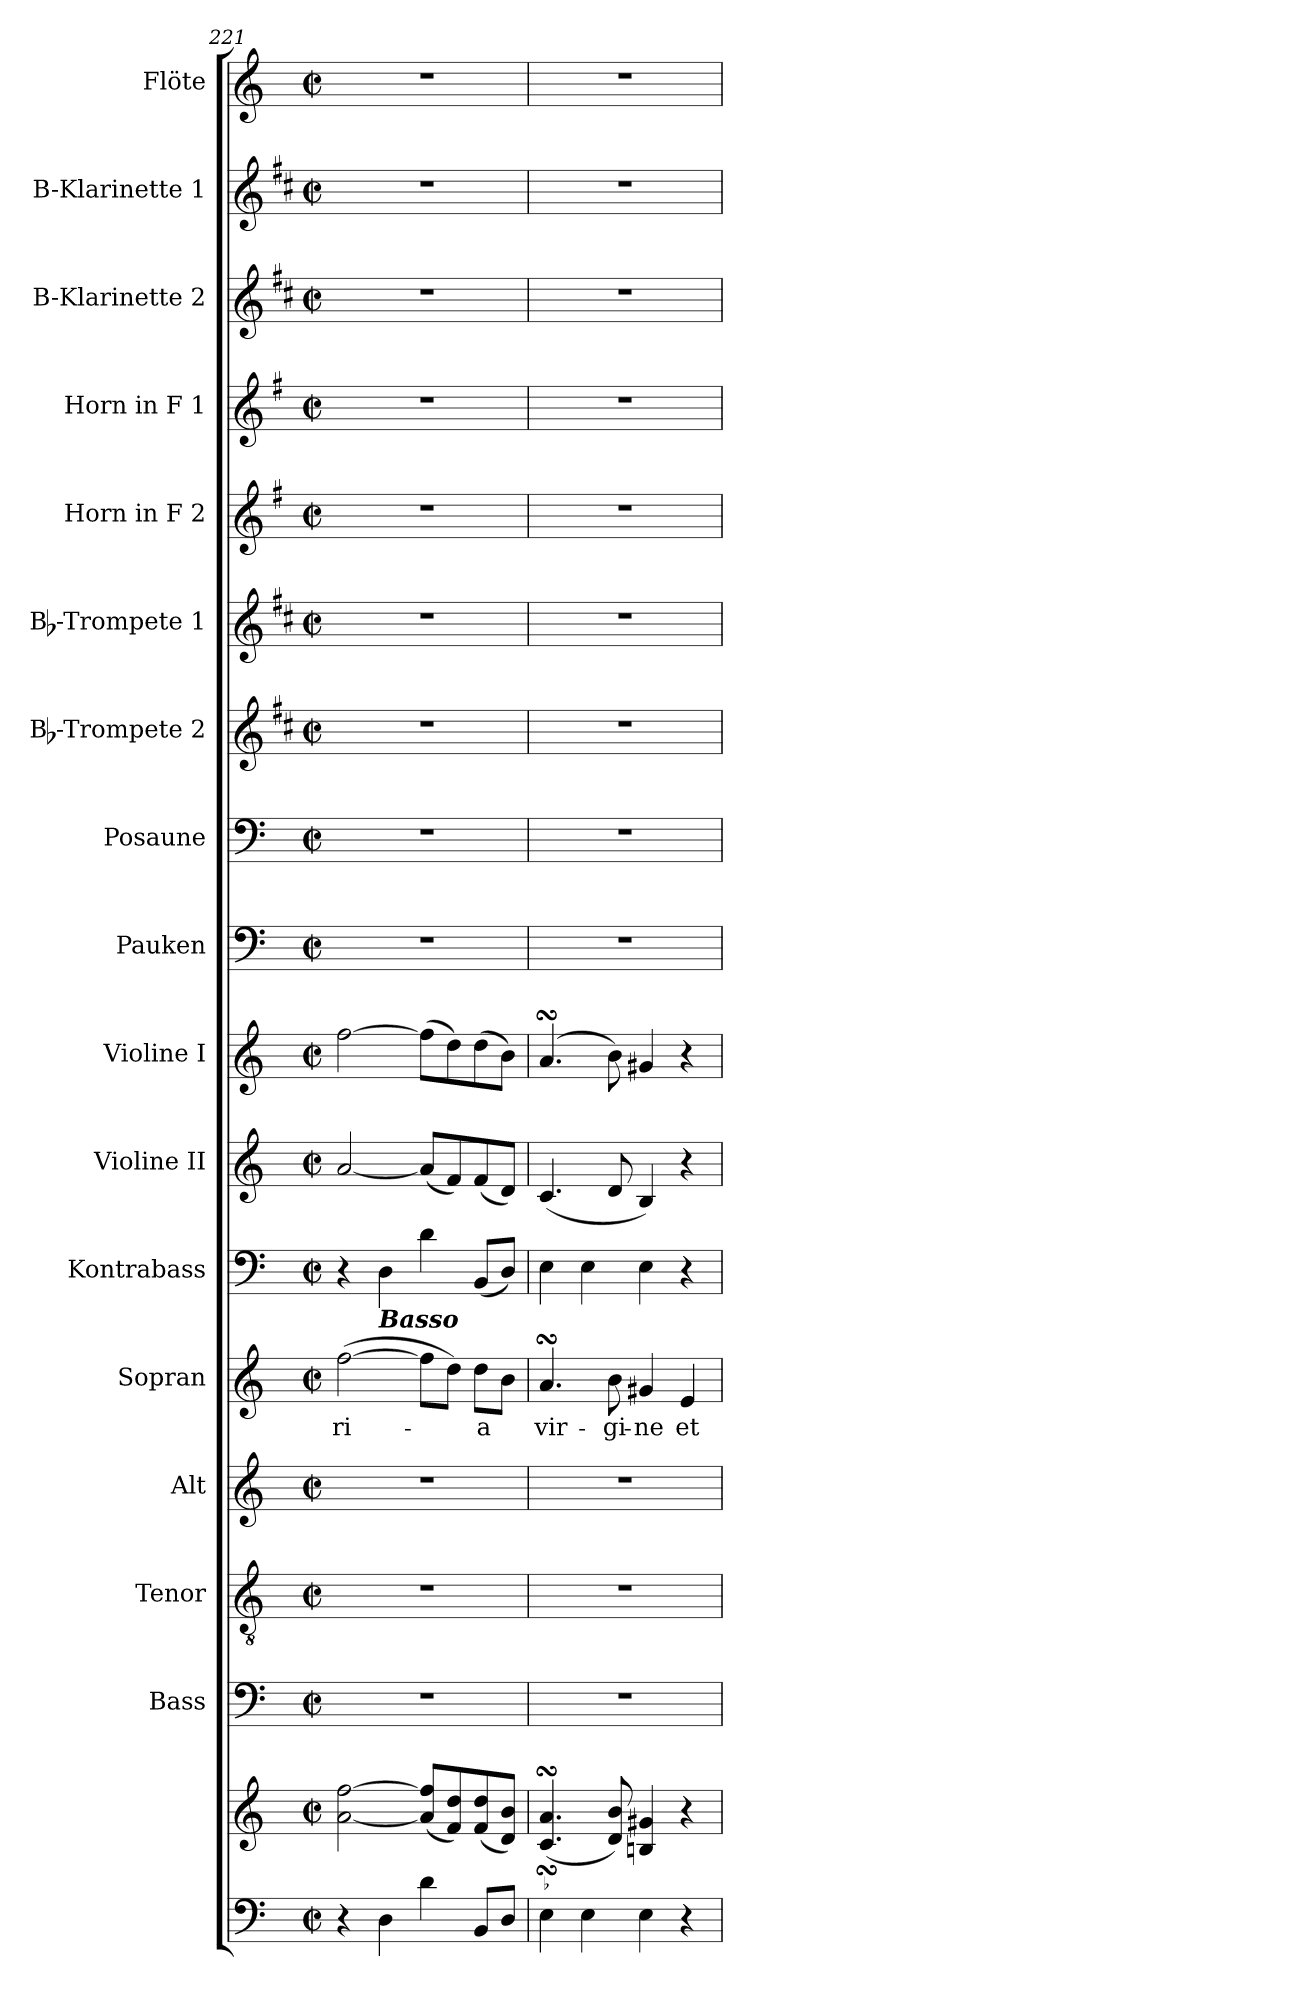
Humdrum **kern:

**kern	**kern	**kern	**kern	**kern	**kern	**text	**kern	**kern	**kern	**kern	**kern	**kern	**kern	**kern	**kern	**kern	**kern	**kern
*part17	*part17	*part16	*part15	*part14	*part13	*part13	*part12	*part11	*part10	*part9	*part8	*part7	*part6	*part5	*part4	*part3	*part2	*part1
*staff18	*staff17	*staff16	*staff15	*staff14	*staff13	*staff13	*staff12	*staff11	*staff10	*staff9	*staff8	*staff7	*staff6	*staff5	*staff4	*staff3	*staff2	*staff1
*	*	*I"Bass	*I"Tenor	*I"Alt	*I"Sopran	*	*I"Kontrabass	*I"Violine II	*I"Violine I	*I"Pauken	*I"Posaune	*I"Bb-Trompete 2	*I"Bb-Trompete 1	*I"Horn in F 2	*I"Horn in F 1	*I"B-Klarinette 2	*I"B-Klarinette 1	*I"Flöte
*	*	*I'B.	*I'T.	*I'A.	*I'S.	*	*I'Kb.	*I'Vl. II	*I'Vl. I	*I'Pk.	*I'Pos.	*I'Bb Trp. 2	*I'Bb Trp. 1	*I'Hrn. 2	*I'Hrn. 1	*I'B Kl. 2	*I'B Kl. 1	*I'Fl.
*clefF4	*clefG2	*clefF4	*clefGv2	*clefG2	*clefG2	*	*clefF4	*clefG2	*clefG2	*clefF4	*clefF4	*clefG2	*clefG2	*clefG2	*clefG2	*clefG2	*clefG2	*clefG2
*	*	*	*	*	*	*	*ITrd7c12	*	*	*	*	*ITrd1c2	*ITrd1c2	*ITrd4c7	*ITrd4c7	*ITrd1c2	*ITrd1c2	*
*k[]	*k[]	*k[]	*k[]	*k[]	*k[]	*	*k[]	*k[]	*k[]	*k[]	*k[]	*k[]	*k[]	*k[]	*k[]	*k[]	*k[]	*k[]
*C:	*C:	*C:	*C:	*C:	*C:	*	*C:	*C:	*C:	*C:	*C:	*C:	*C:	*C:	*C:	*C:	*C:	*C:
*M2/2	*M2/2	*M2/2	*M2/2	*M2/2	*M2/2	*	*M2/2	*M2/2	*M2/2	*M2/2	*M2/2	*M2/2	*M2/2	*M2/2	*M2/2	*M2/2	*M2/2	*M2/2
*met(c|)	*met(c|)	*met(c|)	*met(c|)	*met(c|)	*met(c|)	*	*met(c|)	*met(c|)	*met(c|)	*met(c|)	*met(c|)	*met(c|)	*met(c|)	*met(c|)	*met(c|)	*met(c|)	*met(c|)	*met(c|)
=221	=221	=221	=221	=221	=221	=221	=221	=221	=221	=221	=221	=221	=221	=221	=221	=221	=221	=221
!	!	!	!	!	!	!LO:LY:b	!	!	!	!	!	!	!	!	!	!	!	!
4r	[2a\ [2ff\	1r	1r	1r	(>[2ff\	-ri-	4r	[2a/	[2ff\	1r	1r	1r	1r	1r	1r	1r	1r	1r
!	!	!	!	!	!	!	!LO:TX:b:Bi:t=Basso	!	!	!	!	!	!	!	!	!	!	!
4D\	.	.	.	.	.	.	4DD\	.	.	.	.	.	.	.	.	.	.	.
4d\	(<8a/] 8ff/]L	.	.	.	8ff\L]	.	4D\	(<8a/L]	(>8ff\L]	.	.	.	.	.	.	.	.	.
.	8f/ 8dd/)	.	.	.	8dd\J)	.	.	8f/)	8dd\)	.	.	.	.	.	.	.	.	.
!	!	!	!	!	!	!LO:LY:b	!	!	!	!	!	!	!	!	!	!	!	!
8BB/L	(<8f/ 8dd/	.	.	.	8dd\L	-a	(<8BBB/L	(<8f/	(>8dd\	.	.	.	.	.	.	.	.	.
8D/J	8d/ 8b/J)	.	.	.	8b\J	.	8DD/J)	8d/J)	8b\J)	.	.	.	.	.	.	.	.	.
=222	=222	=222	=222	=222	=222	=222	=222	=222	=222	=222	=222	=222	=222	=222	=222	=222	=222	=222
!	!	!	!	!	!	!LO:LY:b	!	!	!	!	!	!	!	!	!	!	!	!
4E\	(<4.c/sSSS 4.a/sSSS	1r	1r	1r	4.asSSS/	vir-	4EE\	(<4.c/	(4.asSSS/	1r	1r	1r	1r	1r	1r	1r	1r	1r
4E\	.	.	.	.	.	.	4EE\	.	.	.	.	.	.	.	.	.	.	.
!	!	!	!	!	!	!LO:LY:b	!	!	!	!	!	!	!	!	!	!	!	!
.	8d/ 8b/)	.	.	.	8b\	-gi-	.	8d/	8b\)	.	.	.	.	.	.	.	.	.
!	!	!	!	!	!	!LO:LY:b	!	!	!	!	!	!	!	!	!	!	!	!
4E\	4B/ 4g#X/	.	.	.	4g#X/	-ne	4EE\	4B/)	4g#X/	.	.	.	.	.	.	.	.	.
!	!	!	!	!	!	!LO:LY:b	!	!	!	!	!	!	!	!	!	!	!	!
4r	4r	.	.	.	4e/	et	4r	4r	4r	.	.	.	.	.	.	.	.	.
=	=	=	=	=	=	=	=	=	=	=	=	=	=	=	=	=	=	=
*-	*-	*-	*-	*-	*-	*-	*-	*-	*-	*-	*-	*-	*-	*-	*-	*-	*-	*-
